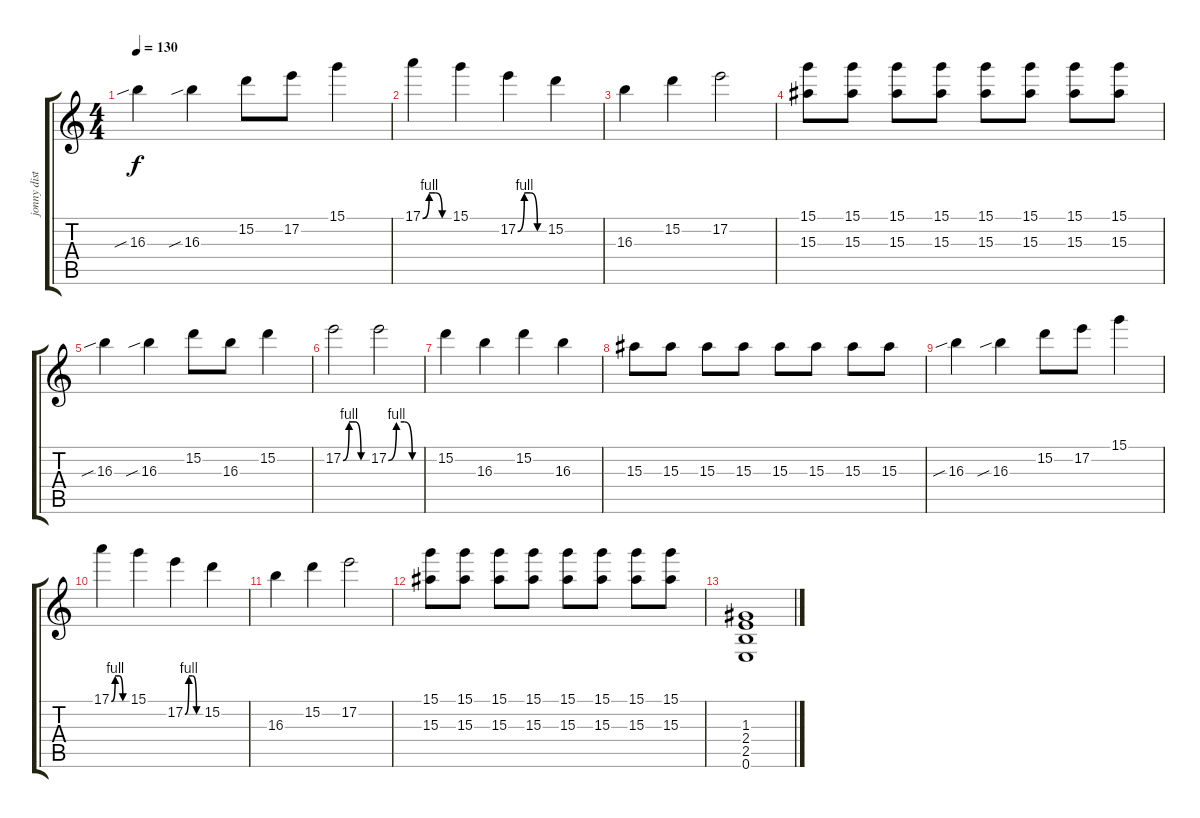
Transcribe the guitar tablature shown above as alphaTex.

\track ("jonny distortion" "jonny dist") {instrument overdrivenguitar}
\staff {score tabs}
\tuning (E4 B3 G3 D3 A2 E2) {hide}
\ts (4 4)
\tempo 130
\clef g2
\ks c
16.3{sib}.4{dy f} 16.3{sib}.4 15.2.8 17.2.8 15.1.4 |
17.1{be (custom 0 0 15 4 30 4 45 0 60 0)}.4 15.1.4 17.2{be (custom 0 0 15 4 30 4 45 0 60 0)}.4 15.2.4 |
16.3.4 15.2.4 17.2.2 |
(15.1 15.3).8 (15.1 15.3).8 (15.1 15.3).8 (15.1 15.3).8 (15.1 15.3).8 (15.1 15.3).8 (15.1 15.3).8 (15.1 15.3).8 |
16.3{sib}.4 16.3{sib}.4 15.2.8 16.3.8 15.2.4 |
17.2{be (custom 0 0 15 4 30 4 45 0 60 0)}.2 17.2{be (custom 0 0 15 4 30 4 45 0 60 0)}.2 |
15.2.4 16.3.4 15.2.4 16.3.4 |
15.3.8 15.3.8 15.3.8 15.3.8 15.3.8 15.3.8 15.3.8 15.3.8 |
16.3{sib}.4 16.3{sib}.4 15.2.8 17.2.8 15.1.4 |
17.1{be (custom 0 0 15 4 30 4 45 0 60 0)}.4 15.1.4 17.2{be (custom 0 0 15 4 30 4 45 0 60 0)}.4 15.2.4 |
16.3.4 15.2.4 17.2.2 |
(15.1 15.3).8 (15.1 15.3).8 (15.1 15.3).8 (15.1 15.3).8 (15.1 15.3).8 (15.1 15.3).8 (15.1 15.3).8 (15.1 15.3).8 |
(1.3 2.4 2.5 0.6).1
